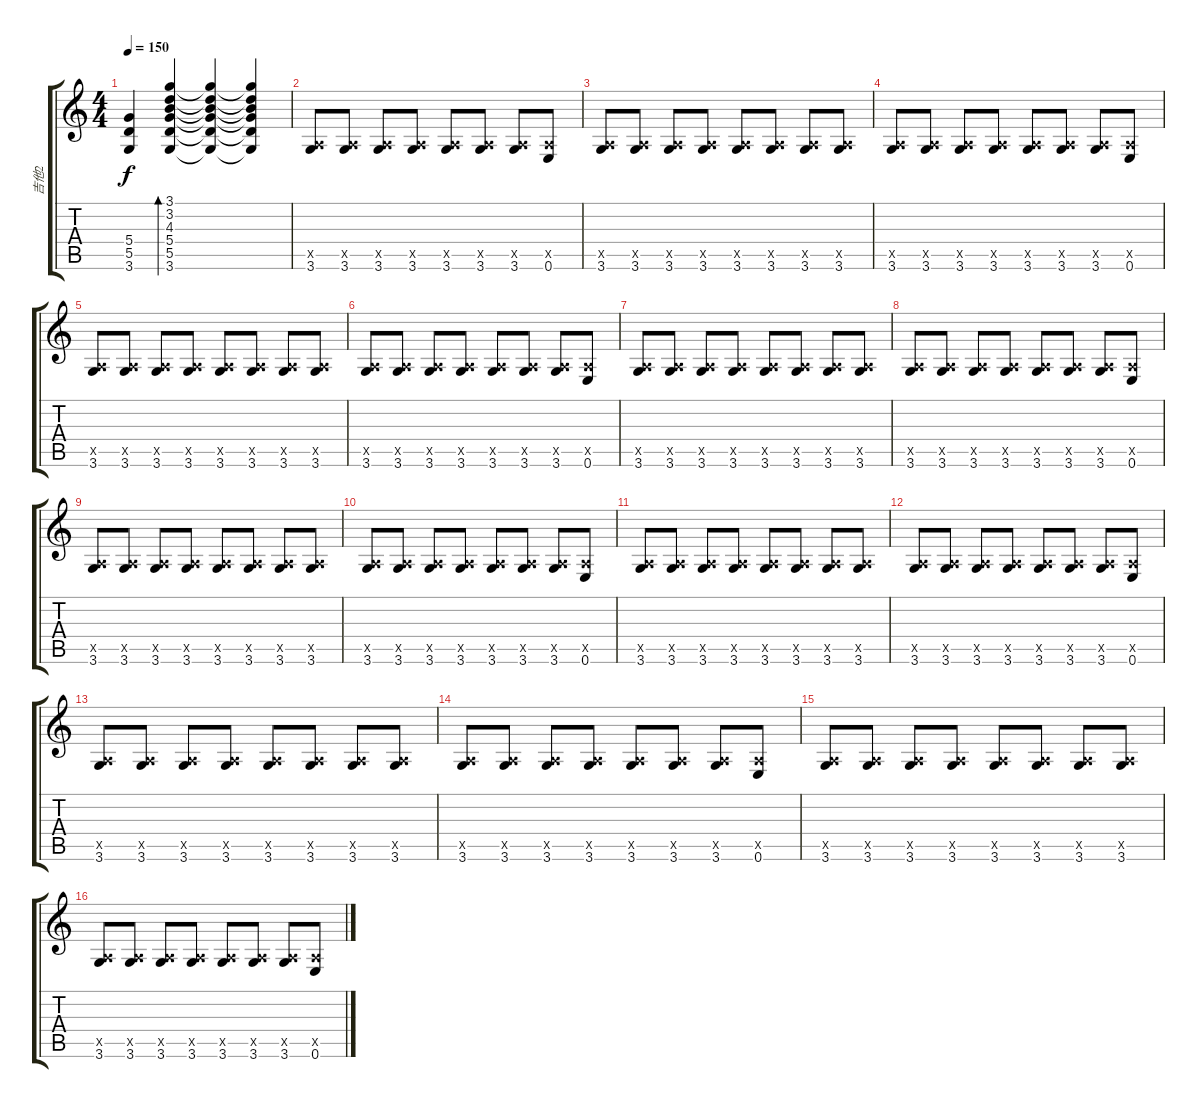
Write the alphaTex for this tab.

\track ("吉他2" "吉他2") {instrument overdrivenguitar}
\staff {score tabs}
\tuning (E4 B3 G3 D3 A2 E2) {hide}
\ts (4 4)
\tempo 150
\clef g2
\ks c
(5.4 5.5 3.6).4{dy f} (3.1 3.2 4.3 5.4 5.5 3.6).4{bd 120} (3.1{t} 3.2{t} 4.3{t} 5.4{t} 5.5{t} 3.6{t}).4 (3.1{t} 3.2{t} 4.3{t} 5.4{t} 5.5{t} 3.6{t}).4 |
(0.5{x} 3.6).8 (0.5{x} 3.6).8 (0.5{x} 3.6).8 (0.5{x} 3.6).8 (0.5{x} 3.6).8 (0.5{x} 3.6).8 (0.5{x} 3.6).8 (0.5{x} 0.6).8 |
(0.5{x} 3.6).8 (0.5{x} 3.6).8 (0.5{x} 3.6).8 (0.5{x} 3.6).8 (0.5{x} 3.6).8 (0.5{x} 3.6).8 (0.5{x} 3.6).8 (0.5{x} 3.6).8 |
(0.5{x} 3.6).8 (0.5{x} 3.6).8 (0.5{x} 3.6).8 (0.5{x} 3.6).8 (0.5{x} 3.6).8 (0.5{x} 3.6).8 (0.5{x} 3.6).8 (0.5{x} 0.6).8 |
(0.5{x} 3.6).8 (0.5{x} 3.6).8 (0.5{x} 3.6).8 (0.5{x} 3.6).8 (0.5{x} 3.6).8 (0.5{x} 3.6).8 (0.5{x} 3.6).8 (0.5{x} 3.6).8 |
(0.5{x} 3.6).8 (0.5{x} 3.6).8 (0.5{x} 3.6).8 (0.5{x} 3.6).8 (0.5{x} 3.6).8 (0.5{x} 3.6).8 (0.5{x} 3.6).8 (0.5{x} 0.6).8 |
(0.5{x} 3.6).8 (0.5{x} 3.6).8 (0.5{x} 3.6).8 (0.5{x} 3.6).8 (0.5{x} 3.6).8 (0.5{x} 3.6).8 (0.5{x} 3.6).8 (0.5{x} 3.6).8 |
(0.5{x} 3.6).8 (0.5{x} 3.6).8 (0.5{x} 3.6).8 (0.5{x} 3.6).8 (0.5{x} 3.6).8 (0.5{x} 3.6).8 (0.5{x} 3.6).8 (0.5{x} 0.6).8 |
(0.5{x} 3.6).8 (0.5{x} 3.6).8 (0.5{x} 3.6).8 (0.5{x} 3.6).8 (0.5{x} 3.6).8 (0.5{x} 3.6).8 (0.5{x} 3.6).8 (0.5{x} 3.6).8 |
(0.5{x} 3.6).8 (0.5{x} 3.6).8 (0.5{x} 3.6).8 (0.5{x} 3.6).8 (0.5{x} 3.6).8 (0.5{x} 3.6).8 (0.5{x} 3.6).8 (0.5{x} 0.6).8 |
(0.5{x} 3.6).8 (0.5{x} 3.6).8 (0.5{x} 3.6).8 (0.5{x} 3.6).8 (0.5{x} 3.6).8 (0.5{x} 3.6).8 (0.5{x} 3.6).8 (0.5{x} 3.6).8 |
(0.5{x} 3.6).8 (0.5{x} 3.6).8 (0.5{x} 3.6).8 (0.5{x} 3.6).8 (0.5{x} 3.6).8 (0.5{x} 3.6).8 (0.5{x} 3.6).8 (0.5{x} 0.6).8 |
(0.5{x} 3.6).8 (0.5{x} 3.6).8 (0.5{x} 3.6).8 (0.5{x} 3.6).8 (0.5{x} 3.6).8 (0.5{x} 3.6).8 (0.5{x} 3.6).8 (0.5{x} 3.6).8 |
(0.5{x} 3.6).8 (0.5{x} 3.6).8 (0.5{x} 3.6).8 (0.5{x} 3.6).8 (0.5{x} 3.6).8 (0.5{x} 3.6).8 (0.5{x} 3.6).8 (0.5{x} 0.6).8 |
(0.5{x} 3.6).8 (0.5{x} 3.6).8 (0.5{x} 3.6).8 (0.5{x} 3.6).8 (0.5{x} 3.6).8 (0.5{x} 3.6).8 (0.5{x} 3.6).8 (0.5{x} 3.6).8 |
(0.5{x} 3.6).8 (0.5{x} 3.6).8 (0.5{x} 3.6).8 (0.5{x} 3.6).8 (0.5{x} 3.6).8 (0.5{x} 3.6).8 (0.5{x} 3.6).8 (0.5{x} 0.6).8
